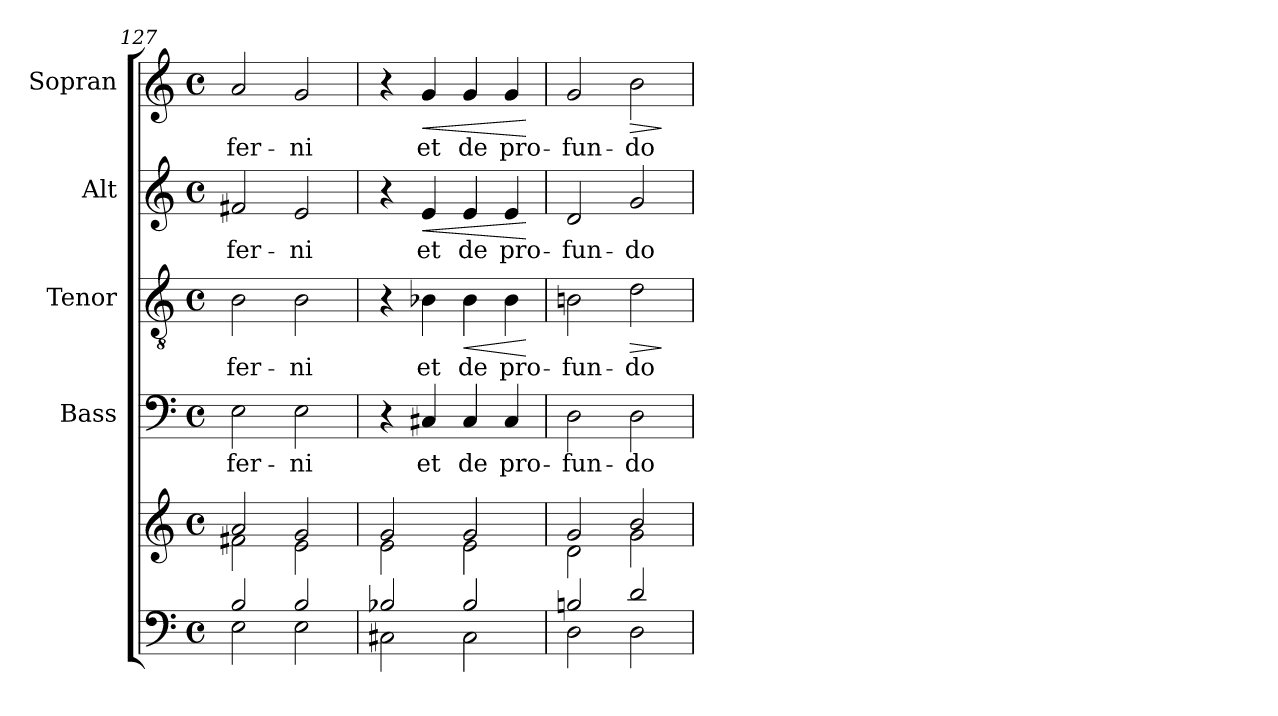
**kern	**kern	**kern	**text	**kern	**text	**dynam	**kern	**text	**dynam	**kern	**text	**dynam
*part5	*part5	*part4	*part4	*part3	*part3	*part3	*part2	*part2	*part2	*part1	*part1	*part1
*staff6	*staff5	*staff4	*staff4	*staff3	*staff3	*staff3	*staff2	*staff2	*staff2	*staff1	*staff1	*staff1
*	*	*I"Bass	*	*I"Tenor	*	*	*I"Alt	*	*	*I"Sopran	*	*
*	*	*I'B.	*	*I'T.	*	*	*I'A.	*	*	*I'S.	*	*
*clefF4	*clefG2	*clefF4	*	*clefGv2	*	*	*clefG2	*	*	*clefG2	*	*
*k[]	*k[]	*k[]	*	*k[]	*	*	*k[]	*	*	*k[]	*	*
*C:	*C:	*C:	*	*C:	*	*	*C:	*	*	*C:	*	*
*M4/4	*M4/4	*M4/4	*	*M4/4	*	*	*M4/4	*	*	*M4/4	*	*
*met(c)	*met(c)	*met(c)	*	*met(c)	*	*	*met(c)	*	*	*met(c)	*	*
=127	=127	=127	=127	=127	=127	=127	=127	=127	=127	=127	=127	=127
*^	*^	*	*	*	*	*	*	*	*	*	*	*
!	!	!	!	!	!LO:LY:b	!	!LO:LY:b	!	!	!LO:LY:b	!	!	!LO:LY:b	!
2B/	2E\	2a/	2f#X\	2E\	-fer-	2B\	-fer-	.	2f#X/	-fer-	.	2a/	-fer-	.
!	!	!	!	!	!LO:LY:b	!	!LO:LY:b	!	!	!LO:LY:b	!	!	!LO:LY:b	!
2B/	2E\	2g/	2e\	2E\	-ni	2B\	-ni	.	2e/	-ni	.	2g/	-ni	.
=128	=128	=128	=128	=128	=128	=128	=128	=128	=128	=128	=128	=128	=128	=128
2B-X/	2C#X\	2g/	2e\	4r	.	4r	.	.	4r	.	.	4r	.	.
!	!	!	!	!	!LO:LY:b	!	!LO:LY:b	!	!	!LO:LY:b	!LO:HP:b	!	!LO:LY:b	!LO:HP:b
.	.	.	.	4C#X/	et	4B-X\	et	.	4e/	et	<	4g/	et	<
!	!	!	!	!	!LO:LY:b	!	!LO:LY:b	!LO:HP:b	!	!LO:LY:b	!	!	!LO:LY:b	!
2B-/	2C#\	2g/	2e\	4C#/	de	4B-\	de	<	4e/	de	.	4g/	de	.
!	!	!	!	!	!LO:LY:b	!	!LO:LY:b	!	!	!LO:LY:b	!	!	!LO:LY:b	!
.	.	.	.	4C#/	pro-	4B-\	pro-	.	4e/	pro-	.	4g/	pro-	.
*v	*v	*	*	*	*	*	*	*	*	*	*	*	*	*
*	*v	*v	*	*	*	*	*	*	*	*	*	*	*
.	.	.	.	.	.	[	.	.	[	.	.	[
=129	=129	=129	=129	=129	=129	=129	=129	=129	=129	=129	=129	=129
*^	*^	*	*	*	*	*	*	*	*	*	*	*
!	!	!	!	!	!LO:LY:b	!	!LO:LY:b	!	!	!LO:LY:b	!	!	!LO:LY:b	!
2Bn/	2D\	2g/	2d\	2D\	-fun-	2Bn\	-fun-	.	2d/	-fun-	.	2g/	-fun-	.
!	!	!	!	!	!LO:LY:b	!	!LO:LY:b	!LO:HP:b	!	!LO:LY:b	!	!	!LO:LY:b	!LO:HP:b
2d/	2D\	2b/	2g\	2D\	-do	2d\	-do	>	2g/	-do	.	2b\	-do	>
*v	*v	*	*	*	*	*	*	*	*	*	*	*	*	*
*	*v	*v	*	*	*	*	*	*	*	*	*	*	*
.	.	.	.	.	.	]	.	.	.	.	.	]
=	=	=	=	=	=	=	=	=	=	=	=	=
*-	*-	*-	*-	*-	*-	*-	*-	*-	*-	*-	*-	*-
